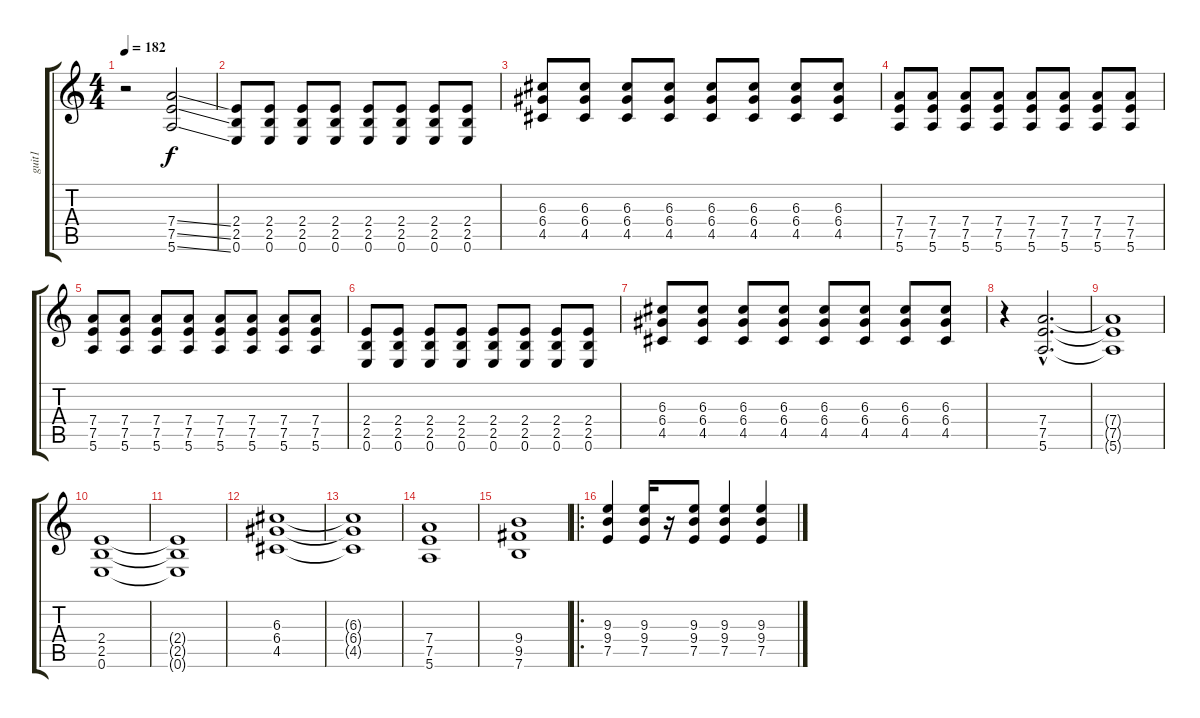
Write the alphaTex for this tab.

\track ("guit1" "guit1") {instrument overdrivenguitar}
\staff {score tabs}
\tuning (E4 B3 G3 D3 A2 E2) {hide}
\ts (4 4)
\tempo 182
\clef g2
\ks c
r.2{dy f} (7.4{ss} 7.5{ss} 5.6{ss}).2 |
(2.4 2.5 0.6).8 (2.4 2.5 0.6).8 (2.4 2.5 0.6).8 (2.4 2.5 0.6).8 (2.4 2.5 0.6).8 (2.4 2.5 0.6).8 (2.4 2.5 0.6).8 (2.4 2.5 0.6).8 |
(6.3 6.4 4.5).8 (6.3 6.4 4.5).8 (6.3 6.4 4.5).8 (6.3 6.4 4.5).8 (6.3 6.4 4.5).8 (6.3 6.4 4.5).8 (6.3 6.4 4.5).8 (6.3 6.4 4.5).8 |
(7.4 7.5 5.6).8 (7.4 7.5 5.6).8 (7.4 7.5 5.6).8 (7.4 7.5 5.6).8 (7.4 7.5 5.6).8 (7.4 7.5 5.6).8 (7.4 7.5 5.6).8 (7.4 7.5 5.6).8 |
(7.4 7.5 5.6).8 (7.4 7.5 5.6).8 (7.4 7.5 5.6).8 (7.4 7.5 5.6).8 (7.4 7.5 5.6).8 (7.4 7.5 5.6).8 (7.4 7.5 5.6).8 (7.4 7.5 5.6).8 |
(2.4 2.5 0.6).8 (2.4 2.5 0.6).8 (2.4 2.5 0.6).8 (2.4 2.5 0.6).8 (2.4 2.5 0.6).8 (2.4 2.5 0.6).8 (2.4 2.5 0.6).8 (2.4 2.5 0.6).8 |
(6.3 6.4 4.5).8 (6.3 6.4 4.5).8 (6.3 6.4 4.5).8 (6.3 6.4 4.5).8 (6.3 6.4 4.5).8 (6.3 6.4 4.5).8 (6.3 6.4 4.5).8 (6.3 6.4 4.5).8 |
r.4 (7.4{hac} 7.5{hac} 5.6{hac}).2{d} |
(7.4{t} 7.5{t} 5.6{t}).1 |
(2.4 2.5 0.6).1 |
(2.4{t} 2.5{t} 0.6{t}).1 |
(6.3 6.4 4.5).1 |
(6.3{t} 6.4{t} 4.5{t}).1 |
(7.4 7.5 5.6).1 |
(9.4 9.5 7.6).1 |
\ro
(9.3 9.4 7.5).4 (9.3 9.4 7.5).16 r.16 (9.3 9.4 7.5).8 (9.3 9.4 7.5).4 (9.3 9.4 7.5).4
